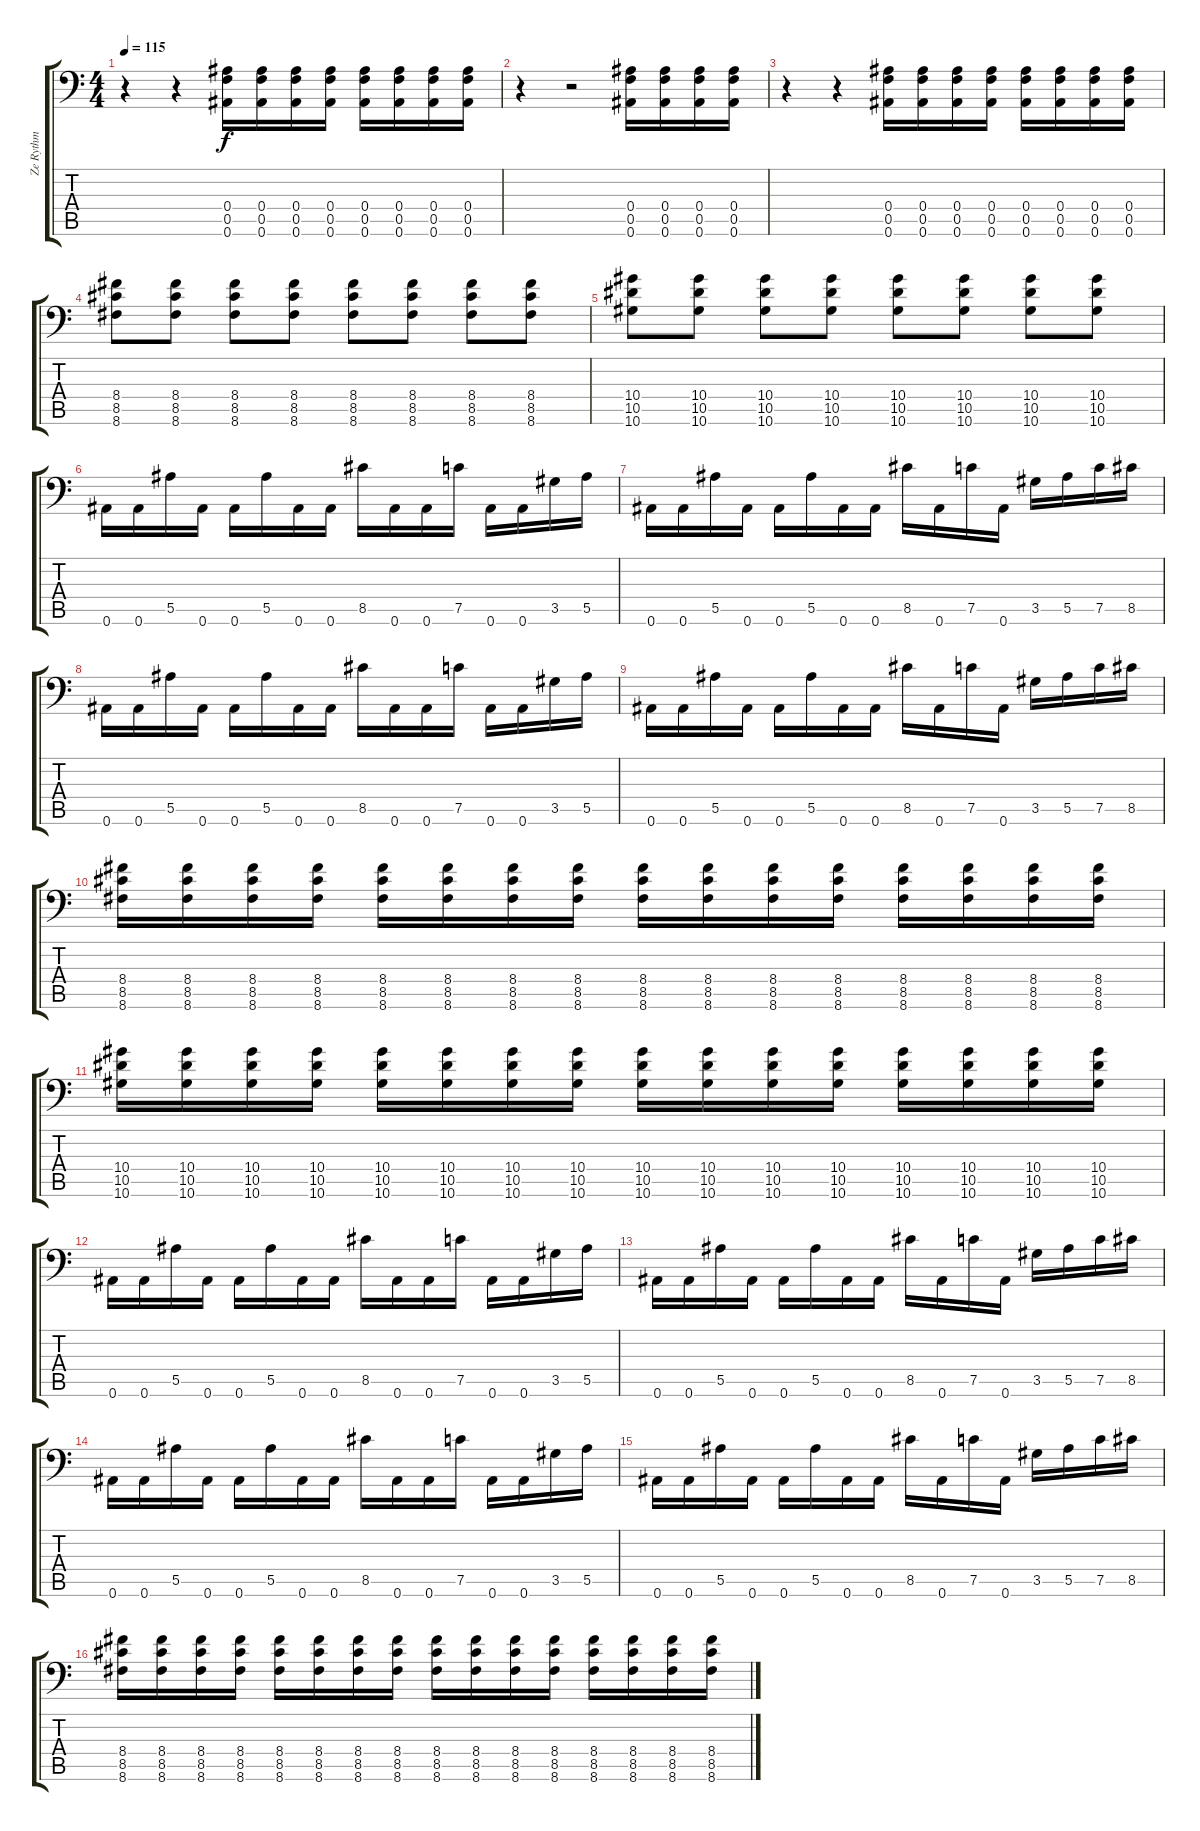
\track ("Ze Rythm" "Ze Rythm") {instrument overdrivenguitar}
\staff {score tabs}
\tuning (C4 G3 Eb3 Bb2 F2 Bb1) {hide}
\ts (4 4)
\tempo 115
\clef f4
\ks c
r.4{dy f} r.4 (0.4 0.5 0.6).16 (0.4 0.5 0.6).16 (0.4 0.5 0.6).16 (0.4 0.5 0.6).16 (0.4 0.5 0.6).16 (0.4 0.5 0.6).16 (0.4 0.5 0.6).16 (0.4 0.5 0.6).16 |
r.4 r.2 (0.4 0.5 0.6).16 (0.4 0.5 0.6).16 (0.4 0.5 0.6).16 (0.4 0.5 0.6).16 |
r.4 r.4 (0.4 0.5 0.6).16 (0.4 0.5 0.6).16 (0.4 0.5 0.6).16 (0.4 0.5 0.6).16 (0.4 0.5 0.6).16 (0.4 0.5 0.6).16 (0.4 0.5 0.6).16 (0.4 0.5 0.6).16 |
(8.4 8.5 8.6).8 (8.4 8.5 8.6).8 (8.4 8.5 8.6).8 (8.4 8.5 8.6).8 (8.4 8.5 8.6).8 (8.4 8.5 8.6).8 (8.4 8.5 8.6).8 (8.4 8.5 8.6).8 |
(10.4 10.5 10.6).8 (10.4 10.5 10.6).8 (10.4 10.5 10.6).8 (10.4 10.5 10.6).8 (10.4 10.5 10.6).8 (10.4 10.5 10.6).8 (10.4 10.5 10.6).8 (10.4 10.5 10.6).8 |
0.6.16{instrument distortionguitar} 0.6.16 5.5.16 0.6.16 0.6.16 5.5.16 0.6.16 0.6.16 8.5.16 0.6.16 0.6.16 7.5.16 0.6.16 0.6.16 3.5.16 5.5.16 |
0.6.16 0.6.16 5.5.16 0.6.16 0.6.16 5.5.16 0.6.16 0.6.16 8.5.16 0.6.16 7.5.16 0.6.16 3.5.16 5.5.16 7.5.16 8.5.16 |
0.6.16 0.6.16 5.5.16 0.6.16 0.6.16 5.5.16 0.6.16 0.6.16 8.5.16 0.6.16 0.6.16 7.5.16 0.6.16 0.6.16 3.5.16 5.5.16 |
0.6.16 0.6.16 5.5.16 0.6.16 0.6.16 5.5.16 0.6.16 0.6.16 8.5.16 0.6.16 7.5.16 0.6.16 3.5.16 5.5.16 7.5.16 8.5.16 |
(8.4 8.5 8.6).16 (8.4 8.5 8.6).16 (8.4 8.5 8.6).16 (8.4 8.5 8.6).16 (8.4 8.5 8.6).16 (8.4 8.5 8.6).16 (8.4 8.5 8.6).16 (8.4 8.5 8.6).16 (8.4 8.5 8.6).16 (8.4 8.5 8.6).16 (8.4 8.5 8.6).16 (8.4 8.5 8.6).16 (8.4 8.5 8.6).16 (8.4 8.5 8.6).16 (8.4 8.5 8.6).16 (8.4 8.5 8.6).16 |
(10.4 10.5 10.6).16 (10.4 10.5 10.6).16 (10.4 10.5 10.6).16 (10.4 10.5 10.6).16 (10.4 10.5 10.6).16 (10.4 10.5 10.6).16 (10.4 10.5 10.6).16 (10.4 10.5 10.6).16 (10.4 10.5 10.6).16 (10.4 10.5 10.6).16 (10.4 10.5 10.6).16 (10.4 10.5 10.6).16 (10.4 10.5 10.6).16 (10.4 10.5 10.6).16 (10.4 10.5 10.6).16 (10.4 10.5 10.6).16 |
0.6.16 0.6.16 5.5.16 0.6.16 0.6.16 5.5.16 0.6.16 0.6.16 8.5.16 0.6.16 0.6.16 7.5.16 0.6.16 0.6.16 3.5.16 5.5.16 |
0.6.16 0.6.16 5.5.16 0.6.16 0.6.16 5.5.16 0.6.16 0.6.16 8.5.16 0.6.16 7.5.16 0.6.16 3.5.16 5.5.16 7.5.16 8.5.16 |
0.6.16 0.6.16 5.5.16 0.6.16 0.6.16 5.5.16 0.6.16 0.6.16 8.5.16 0.6.16 0.6.16 7.5.16 0.6.16 0.6.16 3.5.16 5.5.16 |
0.6.16 0.6.16 5.5.16 0.6.16 0.6.16 5.5.16 0.6.16 0.6.16 8.5.16 0.6.16 7.5.16 0.6.16 3.5.16 5.5.16 7.5.16 8.5.16 |
(8.4 8.5 8.6).16 (8.4 8.5 8.6).16 (8.4 8.5 8.6).16 (8.4 8.5 8.6).16 (8.4 8.5 8.6).16 (8.4 8.5 8.6).16 (8.4 8.5 8.6).16 (8.4 8.5 8.6).16 (8.4 8.5 8.6).16 (8.4 8.5 8.6).16 (8.4 8.5 8.6).16 (8.4 8.5 8.6).16 (8.4 8.5 8.6).16 (8.4 8.5 8.6).16 (8.4 8.5 8.6).16 (8.4 8.5 8.6).16
